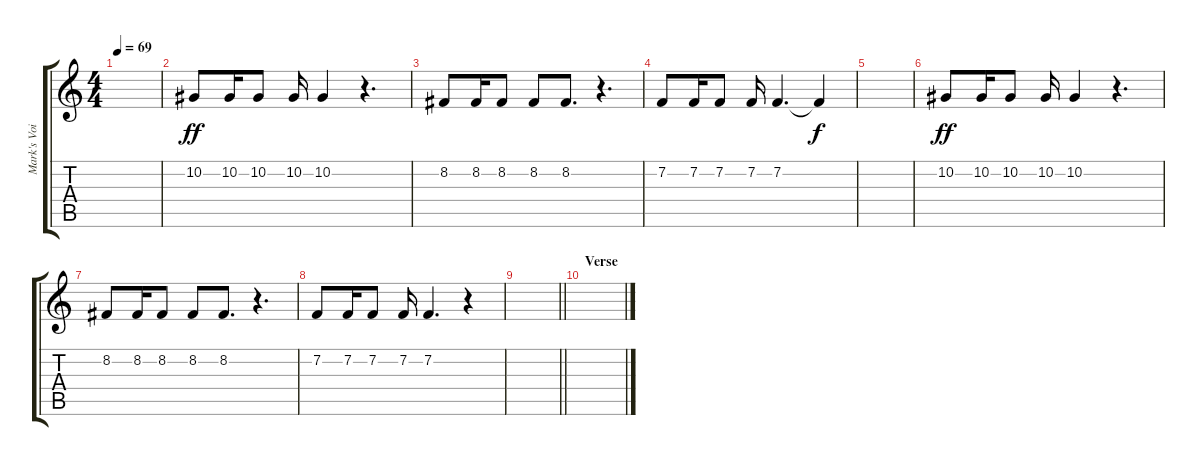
\track ("Mark's Voice" "Mark's Voi") {instrument altosax}
\staff {score tabs}
\tuning (Eb4 Bb3 Gb3 Db3 Ab2 Db2) {hide}
\ts (4 4)
\tempo 69
\clef g2
\ks c
|
10.2.8{dy ff} 10.2.16 10.2.8 10.2.16 10.2.4 r.4{d} |
8.2.8 8.2.16 8.2.8 8.2.8 8.2.8{d} r.4{d} |
7.2.8 7.2.16 7.2.8 7.2.16 7.2.4{d} 7.2{t}.4{dy f} |
|
10.2.8{dy ff} 10.2.16 10.2.8 10.2.16 10.2.4 r.4{d} |
8.2.8 8.2.16 8.2.8 8.2.8 8.2.8{d} r.4{d} |
7.2.8 7.2.16 7.2.8 7.2.16 7.2.4{d} r.4 |
\barLineRight lightlight
|
\section ("" "Verse")
